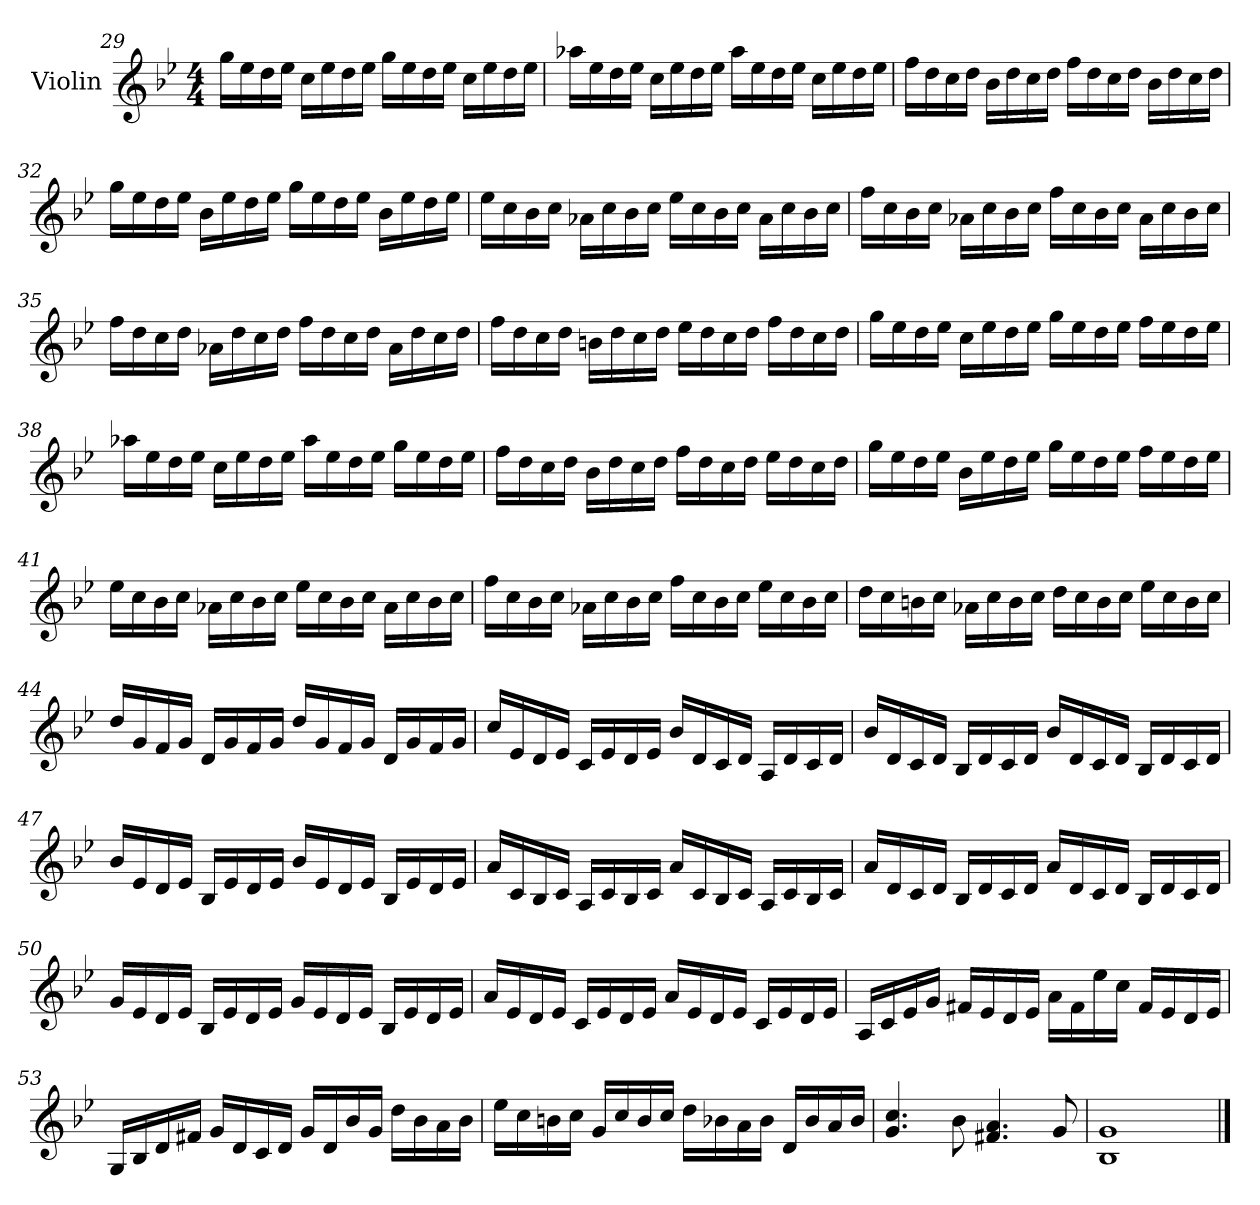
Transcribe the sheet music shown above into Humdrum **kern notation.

**kern
*part1
*staff1
*I"Violin
*I'Vln.
!!LO:LB:g=z
*clefG2
*k[b-e-]
*M4/4
=29
16gg\LL
16ee-\
16dd\
16ee-\JJ
16cc\LL
16ee-\
16dd\
16ee-\JJ
16gg\LL
16ee-\
16dd\
16ee-\JJ
16cc\LL
16ee-\
16dd\
16ee-\JJ
=30
16aa-X\LL
16ee-\
16dd\
16ee-\JJ
16cc\LL
16ee-\
16dd\
16ee-\JJ
16aa-\LL
16ee-\
16dd\
16ee-\JJ
16cc\LL
16ee-\
16dd\
16ee-\JJ
=31
16ff\LL
16dd\
16cc\
16dd\JJ
16b-\LL
16dd\
16cc\
16dd\JJ
16ff\LL
16dd\
16cc\
16dd\JJ
16b-\LL
16dd\
16cc\
16dd\JJ
!!LO:LB:g=z
=32
16gg\LL
16ee-\
16dd\
16ee-\JJ
16b-\LL
16ee-\
16dd\
16ee-\JJ
16gg\LL
16ee-\
16dd\
16ee-\JJ
16b-\LL
16ee-\
16dd\
16ee-\JJ
=33
16ee-\LL
16cc\
16b-\
16cc\JJ
16a-X\LL
16cc\
16b-\
16cc\JJ
16ee-\LL
16cc\
16b-\
16cc\JJ
16a-\LL
16cc\
16b-\
16cc\JJ
=34
16ff\LL
16cc\
16b-\
16cc\JJ
16a-X\LL
16cc\
16b-\
16cc\JJ
16ff\LL
16cc\
16b-\
16cc\JJ
16a-\LL
16cc\
16b-\
16cc\JJ
!!LO:LB:g=z
=35
16ff\LL
16dd\
16cc\
16dd\JJ
16a-X\LL
16dd\
16cc\
16dd\JJ
16ff\LL
16dd\
16cc\
16dd\JJ
16a-\LL
16dd\
16cc\
16dd\JJ
=36
16ff\LL
16dd\
16cc\
16dd\JJ
16bn\LL
16dd\
16cc\
16dd\JJ
16ee-\LL
16dd\
16cc\
16dd\JJ
16ff\LL
16dd\
16cc\
16dd\JJ
=37
16gg\LL
16ee-\
16dd\
16ee-\JJ
16cc\LL
16ee-\
16dd\
16ee-\JJ
16gg\LL
16ee-\
16dd\
16ee-\JJ
16ff\LL
16ee-\
16dd\
16ee-\JJ
!!LO:LB:g=z
=38
16aa-X\LL
16ee-\
16dd\
16ee-\JJ
16cc\LL
16ee-\
16dd\
16ee-\JJ
16aa-\LL
16ee-\
16dd\
16ee-\JJ
16gg\LL
16ee-\
16dd\
16ee-\JJ
=39
16ff\LL
16dd\
16cc\
16dd\JJ
16b-\LL
16dd\
16cc\
16dd\JJ
16ff\LL
16dd\
16cc\
16dd\JJ
16ee-\LL
16dd\
16cc\
16dd\JJ
=40
16gg\LL
16ee-\
16dd\
16ee-\JJ
16b-\LL
16ee-\
16dd\
16ee-\JJ
16gg\LL
16ee-\
16dd\
16ee-\JJ
16ff\LL
16ee-\
16dd\
16ee-\JJ
!!LO:PB:g=z
=41
16ee-\LL
16cc\
16b-\
16cc\JJ
16a-X\LL
16cc\
16b-\
16cc\JJ
16ee-\LL
16cc\
16b-\
16cc\JJ
16a-\LL
16cc\
16b-\
16cc\JJ
=42
16ff\LL
16cc\
16b-\
16cc\JJ
16a-X\LL
16cc\
16b-\
16cc\JJ
16ff\LL
16cc\
16b-\
16cc\JJ
16ee-\LL
16cc\
16b-\
16cc\JJ
=43
16dd\LL
16cc\
16bn\
16cc\JJ
16a-X\LL
16cc\
16b\
16cc\JJ
16dd\LL
16cc\
16b\
16cc\JJ
16ee-\LL
16cc\
16b\
16cc\JJ
!!LO:LB:g=z
=44
16dd/LL
16g/
16f/
16g/JJ
16d/LL
16g/
16f/
16g/JJ
16dd/LL
16g/
16f/
16g/JJ
16d/LL
16g/
16f/
16g/JJ
=45
16cc/LL
16e-/
16d/
16e-/JJ
16c/LL
16e-/
16d/
16e-/JJ
16b-/LL
16d/
16c/
16d/JJ
16A/LL
16d/
16c/
16d/JJ
=46
16b-/LL
16d/
16c/
16d/JJ
16B-/LL
16d/
16c/
16d/JJ
16b-/LL
16d/
16c/
16d/JJ
16B-/LL
16d/
16c/
16d/JJ
!!LO:LB:g=z
=47
16b-/LL
16e-/
16d/
16e-/JJ
16B-/LL
16e-/
16d/
16e-/JJ
16b-/LL
16e-/
16d/
16e-/JJ
16B-/LL
16e-/
16d/
16e-/JJ
=48
16a/LL
16c/
16B-/
16c/JJ
16A/LL
16c/
16B-/
16c/JJ
16a/LL
16c/
16B-/
16c/JJ
16A/LL
16c/
16B-/
16c/JJ
=49
16a/LL
16d/
16c/
16d/JJ
16B-/LL
16d/
16c/
16d/JJ
16a/LL
16d/
16c/
16d/JJ
16B-/LL
16d/
16c/
16d/JJ
!!LO:LB:g=z
=50
16g/LL
16e-/
16d/
16e-/JJ
16B-/LL
16e-/
16d/
16e-/JJ
16g/LL
16e-/
16d/
16e-/JJ
16B-/LL
16e-/
16d/
16e-/JJ
=51
16a/LL
16e-/
16d/
16e-/JJ
16c/LL
16e-/
16d/
16e-/JJ
16a/LL
16e-/
16d/
16e-/JJ
16c/LL
16e-/
16d/
16e-/JJ
=52
16A/LL
16c/
16e-/
16g/JJ
16f#X/LL
16e-/
16d/
16e-/JJ
16a\LL
16f#\
16ee-\
16cc\JJ
16f#/LL
16e-/
16d/
16e-/JJ
!!LO:LB:g=z
=53
16G/LL
16B-/
16d/
16f#X/JJ
16g/LL
16d/
16c/
16d/JJ
16g/LL
16d/
16b-/
16g/JJ
16dd\LL
16b-\
16a\
16b-\JJ
=54
16ee-\LL
16cc\
16bn\
16cc\JJ
16g/LL
16cc/
16b/
16cc/JJ
16dd\LL
16b-X\
16a\
16b-\JJ
16d/LL
16b-/
16a/
16b-/JJ
!!LO:LB:g=z
=55
4.g/ 4.cc/
8b-\
4.f#X/ 4.a/
8g/
=56
1B- 1g
==
*-
